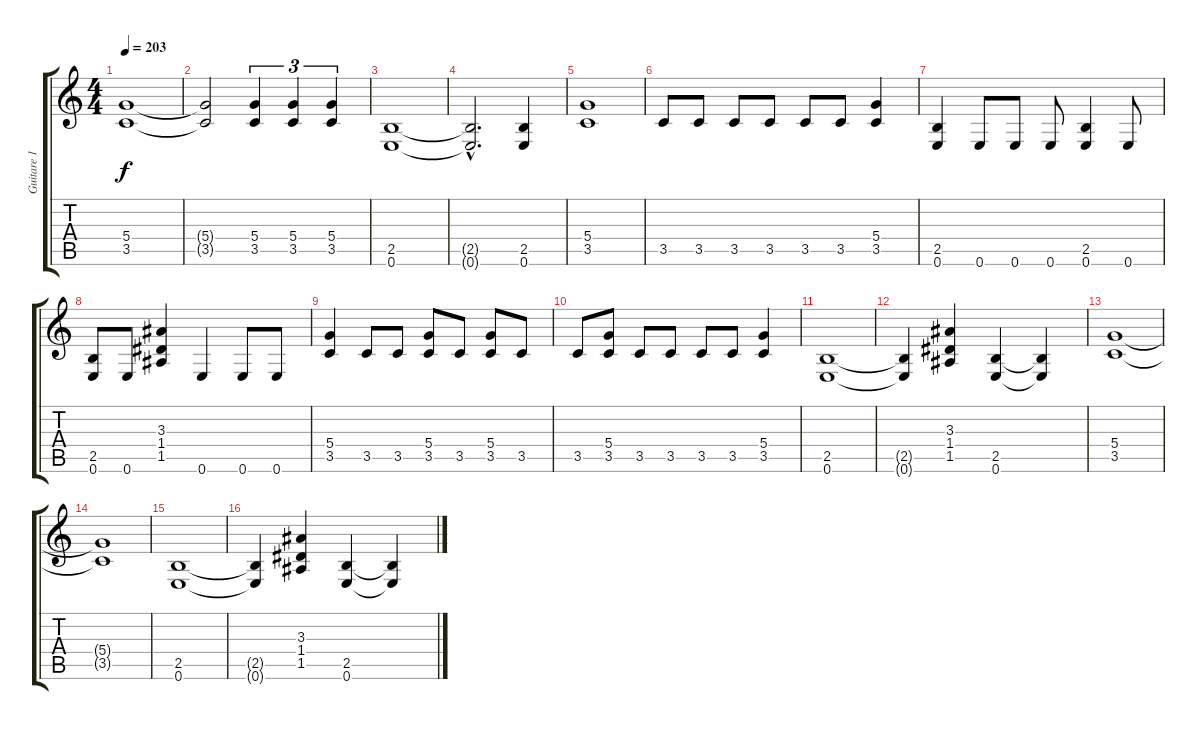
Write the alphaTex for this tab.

\track ("Guitare 1" "Guitare 1") {instrument acousticguitarsteel}
\staff {score tabs}
\tuning (E4 B3 G3 D3 A2 E2) {hide}
\ts (4 4)
\tempo 203
\clef g2
\ks c
(5.4 3.5).1{dy f} |
(5.4{t} 3.5{t}).2 (5.4 3.5).4{tu (3 2)} (5.4 3.5).4{tu (3 2)} (5.4 3.5).4{tu (3 2)} |
(2.5 0.6).1 |
(2.5{hac t} 0.6{hac t}).2{d} (2.5 0.6).4 |
(5.4 3.5).1 |
3.5.8 3.5.8 3.5.8 3.5.8 3.5.8 3.5.8 (5.4 3.5).4 |
(2.5 0.6).4 0.6.8 0.6.8 0.6.8 (2.5 0.6).4 0.6.8 |
(2.5 0.6).8 0.6.8 (3.3 1.4 1.5).4 0.6.4 0.6.8 0.6.8 |
(5.4 3.5).4 3.5.8 3.5.8 (5.4 3.5).8 3.5.8 (5.4 3.5).8 3.5.8 |
3.5.8 (5.4 3.5).8 3.5.8 3.5.8 3.5.8 3.5.8 (5.4 3.5).4 |
(2.5 0.6).1 |
(2.5{t} 0.6{t}).4 (3.3 1.4 1.5).4 (2.5 0.6).4 (2.5{t} 0.6{t}).4 |
(5.4 3.5).1 |
(5.4{t} 3.5{t}).1 |
(2.5 0.6).1 |
(2.5{t} 0.6{t}).4 (3.3 1.4 1.5).4 (2.5 0.6).4 (2.5{t} 0.6{t}).4
